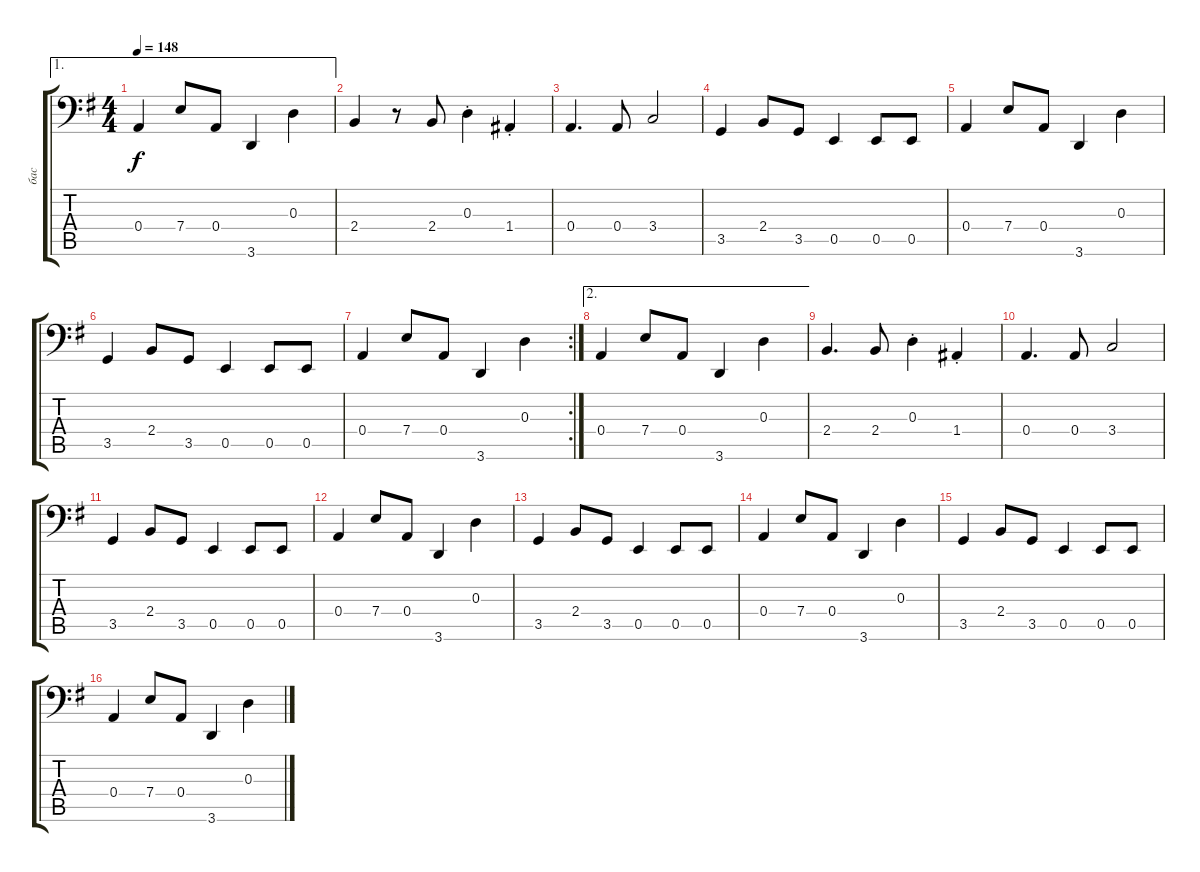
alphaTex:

\track ("бас" "бас") {instrument electricbasspick}
\staff {score tabs}
\tuning (C3 G2 D2 A1 E1 B0) {hide}
\ae 1
\ts (4 4)
\tempo 148
\clef f4
\ks g
0.4.4{dy f} 7.4.8 0.4.8 3.6.4 0.3.4 |
2.4.4 r.8 2.4.8 0.3{st}.4 1.4{st}.4 |
0.4.4{d} 0.4.8 3.4.2 |
3.5.4 2.4.8 3.5.8 0.5.4 0.5.8 0.5.8 |
0.4.4 7.4.8 0.4.8 3.6.4 0.3.4 |
3.5.4 2.4.8 3.5.8 0.5.4 0.5.8 0.5.8 |
\rc 2
0.4.4 7.4.8 0.4.8 3.6.4 0.3.4 |
\ae 2
0.4.4 7.4.8 0.4.8 3.6.4 0.3.4 |
2.4.4{d} 2.4.8 0.3{st}.4 1.4{st}.4 |
0.4.4{d} 0.4.8 3.4.2 |
3.5.4 2.4.8 3.5.8 0.5.4 0.5.8 0.5.8 |
0.4.4 7.4.8 0.4.8 3.6.4 0.3.4 |
3.5.4 2.4.8 3.5.8 0.5.4 0.5.8 0.5.8 |
0.4.4 7.4.8 0.4.8 3.6.4 0.3.4 |
3.5.4 2.4.8 3.5.8 0.5.4 0.5.8 0.5.8 |
0.4.4 7.4.8 0.4.8 3.6.4 0.3.4
